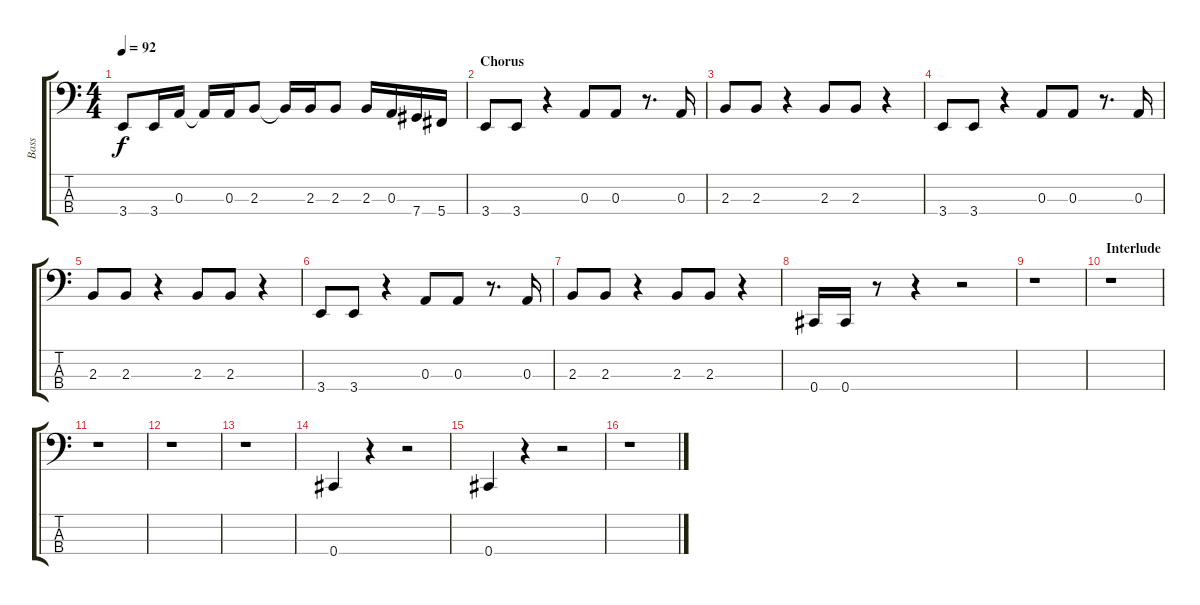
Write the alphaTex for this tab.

\track ("Bass" "Bass") {instrument electricbassfinger}
\staff {score tabs}
\tuning (G2 D2 A1 Db1) {hide}
\ts (4 4)
\tempo 92
\clef f4
\ks c
3.4.8{dy f} 3.4.16 0.3.16 0.3{t}.16 0.3.16 2.3.8 2.3{t}.16 2.3.16 2.3.8 2.3.16 0.3.16 7.4.16 5.4.16 |
\section ("" "Chorus")
3.4.8 3.4.8 r.4 0.3.8 0.3.8 r.8{d} 0.3.16 |
2.3.8 2.3.8 r.4 2.3.8 2.3.8 r.4 |
3.4.8 3.4.8 r.4 0.3.8 0.3.8 r.8{d} 0.3.16 |
2.3.8 2.3.8 r.4 2.3.8 2.3.8 r.4 |
3.4.8 3.4.8 r.4 0.3.8 0.3.8 r.8{d} 0.3.16 |
2.3.8 2.3.8 r.4 2.3.8 2.3.8 r.4 |
0.4.16 0.4.16 r.8 r.4 r.2 |
r.1 |
\section ("" "Interlude")
r.1 |
r.1 |
r.1 |
r.1 |
0.4.4 r.4 r.2 |
0.4.4 r.4 r.2 |
r.1
